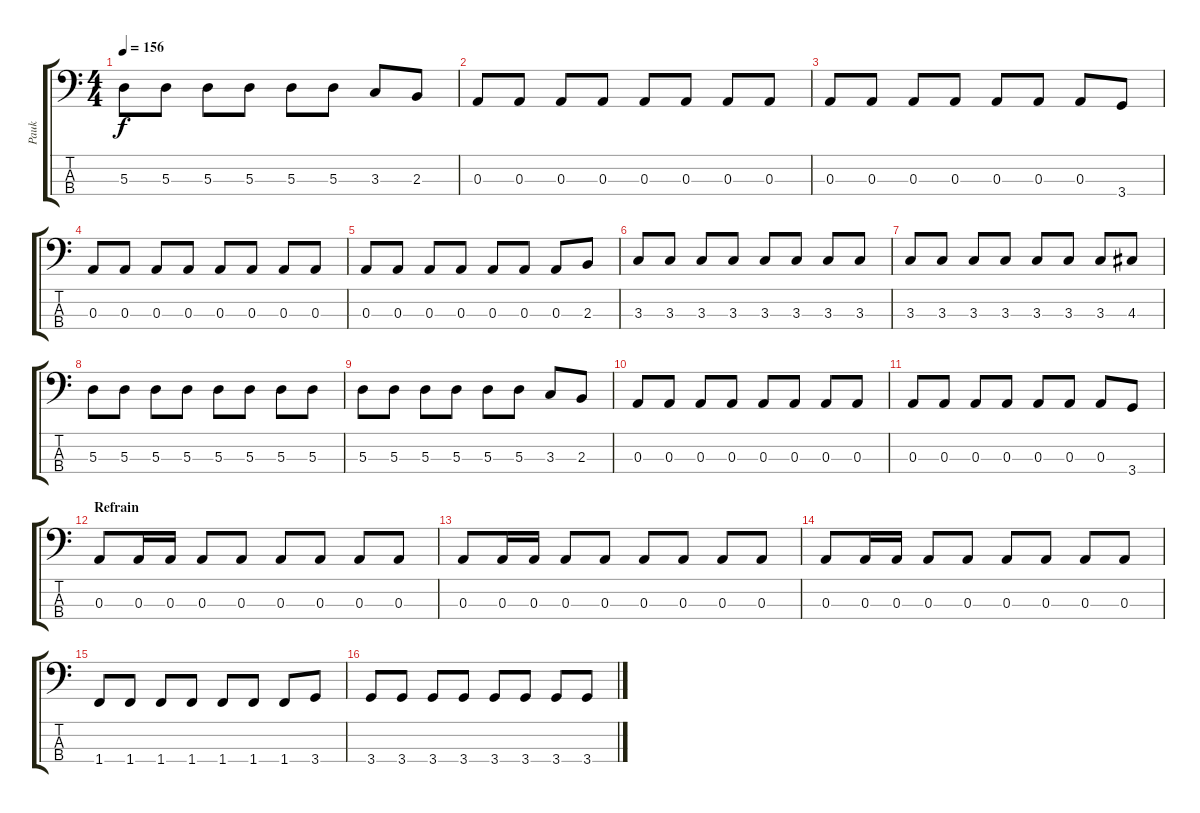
\track ("Pauk" "Pauk") {instrument electricbasspick}
\staff {score tabs}
\tuning (G2 D2 A1 E1) {hide}
\ts (4 4)
\tempo 156
\clef f4
\ks c
5.3.8{dy f} 5.3.8 5.3.8 5.3.8 5.3.8 5.3.8 3.3.8 2.3.8 |
0.3.8 0.3.8 0.3.8 0.3.8 0.3.8 0.3.8 0.3.8 0.3.8 |
0.3.8 0.3.8 0.3.8 0.3.8 0.3.8 0.3.8 0.3.8 3.4.8 |
0.3.8 0.3.8 0.3.8 0.3.8 0.3.8 0.3.8 0.3.8 0.3.8 |
0.3.8 0.3.8 0.3.8 0.3.8 0.3.8 0.3.8 0.3.8 2.3.8 |
3.3.8 3.3.8 3.3.8 3.3.8 3.3.8 3.3.8 3.3.8 3.3.8 |
3.3.8 3.3.8 3.3.8 3.3.8 3.3.8 3.3.8 3.3.8 4.3.8 |
5.3.8 5.3.8 5.3.8 5.3.8 5.3.8 5.3.8 5.3.8 5.3.8 |
5.3.8 5.3.8 5.3.8 5.3.8 5.3.8 5.3.8 3.3.8 2.3.8 |
0.3.8 0.3.8 0.3.8 0.3.8 0.3.8 0.3.8 0.3.8 0.3.8 |
0.3.8 0.3.8 0.3.8 0.3.8 0.3.8 0.3.8 0.3.8 3.4.8 |
\section ("" "Refrain")
0.3.8 0.3.16 0.3.16 0.3.8 0.3.8 0.3.8 0.3.8 0.3.8 0.3.8 |
0.3.8 0.3.16 0.3.16 0.3.8 0.3.8 0.3.8 0.3.8 0.3.8 0.3.8 |
0.3.8 0.3.16 0.3.16 0.3.8 0.3.8 0.3.8 0.3.8 0.3.8 0.3.8 |
1.4.8 1.4.8 1.4.8 1.4.8 1.4.8 1.4.8 1.4.8 3.4.8 |
3.4.8 3.4.8 3.4.8 3.4.8 3.4.8 3.4.8 3.4.8 3.4.8
